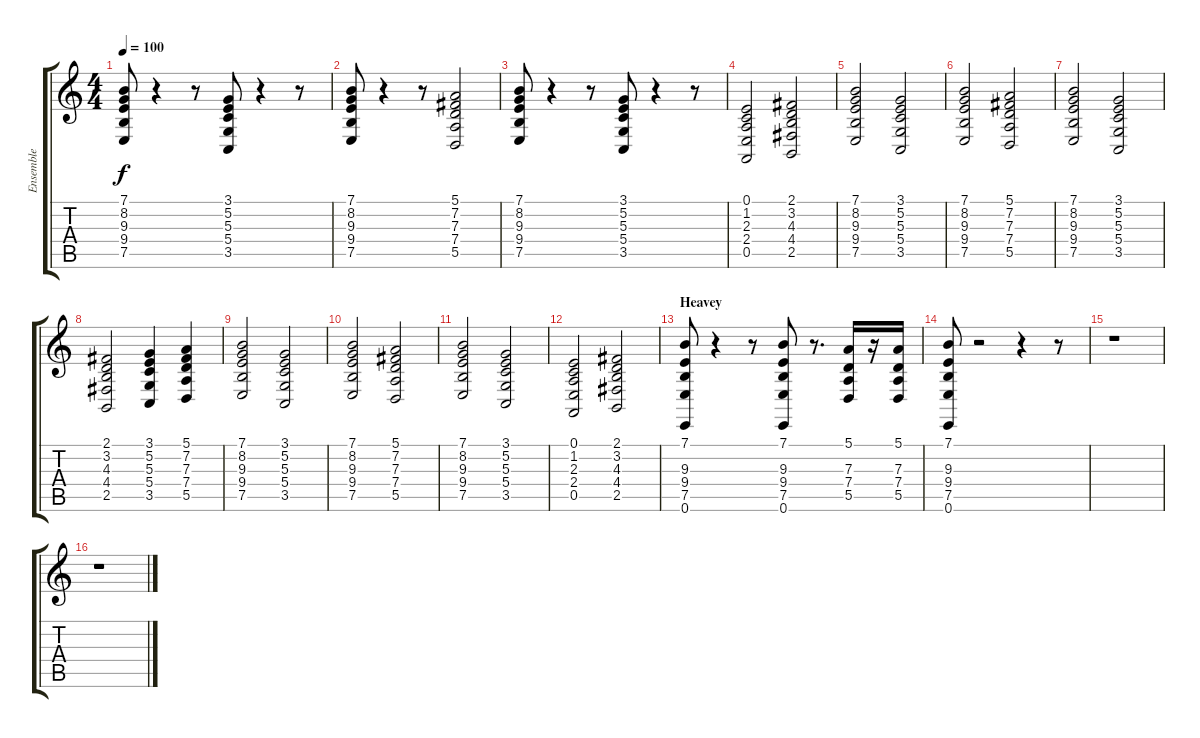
\track ("Ensemble" "Ensemble") {instrument stringensemble1}
\staff {score tabs}
\tuning (E4 B3 G3 D3 A2 E2) {hide}
\ts (4 4)
\tempo 100
\clef g2
\ks c
(7.1 8.2 9.3 9.4 7.5).8{dy f instrument stringensemble1} r.4 r.8 (3.1 5.2 5.3 5.4 3.5).8 r.4 r.8 |
(7.1 8.2 9.3 9.4 7.5).8 r.4 r.8 (5.1 7.2 7.3 7.4 5.5).2 |
(7.1 8.2 9.3 9.4 7.5).8 r.4 r.8 (3.1 5.2 5.3 5.4 3.5).8 r.4 r.8 |
(0.1 1.2 2.3 2.4 0.5).2 (2.1 3.2 4.3 4.4 2.5).2 |
\section ("" "")
(7.1 8.2 9.3 9.4 7.5).2 (3.1 5.2 5.3 5.4 3.5).2 |
(7.1 8.2 9.3 9.4 7.5).2 (5.1 7.2 7.3 7.4 5.5).2 |
(7.1 8.2 9.3 9.4 7.5).2 (3.1 5.2 5.3 5.4 3.5).2 |
(2.1 3.2 4.3 4.4 2.5).2 (3.1 5.2 5.3 5.4 3.5).4 (5.1 7.2 7.3 7.4 5.5).4 |
(7.1 8.2 9.3 9.4 7.5).2 (3.1 5.2 5.3 5.4 3.5).2 |
(7.1 8.2 9.3 9.4 7.5).2 (5.1 7.2 7.3 7.4 5.5).2 |
(7.1 8.2 9.3 9.4 7.5).2 (3.1 5.2 5.3 5.4 3.5).2 |
(0.1 1.2 2.3 2.4 0.5).2 (2.1 3.2 4.3 4.4 2.5).2 |
\section ("" "Heavey")
(7.1 9.3 9.4 7.5 0.6).8 r.4 r.8 (7.1 9.3 9.4 7.5 0.6).8 r.8{d} (5.1 7.3 7.4 5.5).16 r.16 (5.1 7.3 7.4 5.5).16 |
(7.1 9.3 9.4 7.5 0.6).8 r.2 r.4 r.8 |
r.1 |
r.1
